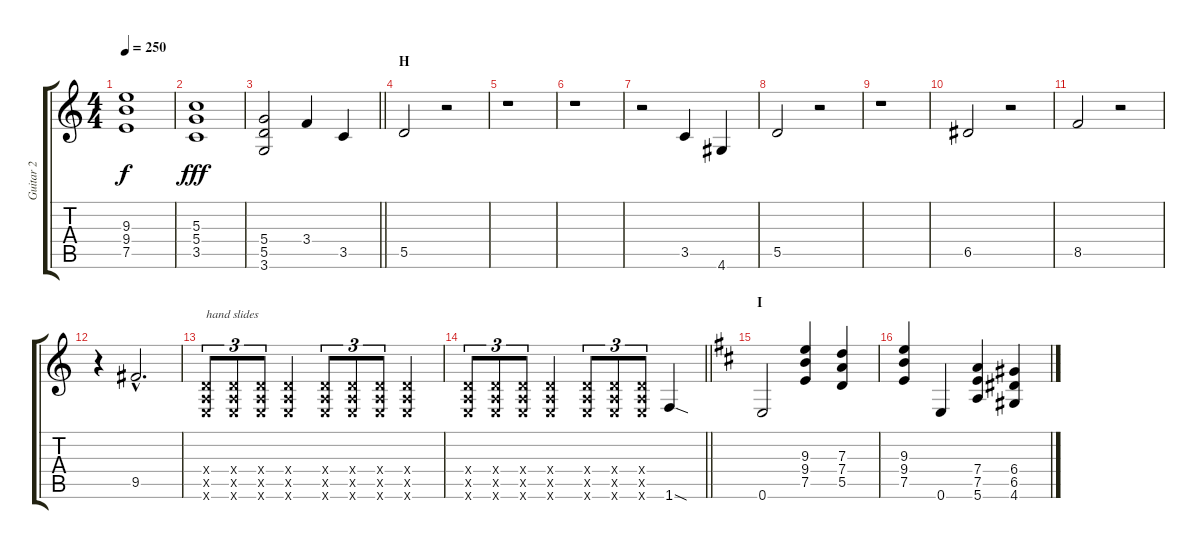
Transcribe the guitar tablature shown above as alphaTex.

\track ("Guitar 2" "Guitar 2") {instrument distortionguitar}
\staff {score tabs}
\tuning (E4 B3 G3 D3 A2 E2) {hide}
\ts (4 4)
\tempo 250
\clef g2
\ks c
(9.3{t} 9.4{t} 7.5{t}).1{dy f} |
(5.3 5.4 3.5).1{dy fff} |
\barLineRight lightlight
(5.4 5.5 3.6).2 3.4.4 3.5.4 |
\section ("" "H")
5.5.2 r.2 |
r.1 |
r.1 |
r.2 3.5.4 4.6.4 |
5.5.2 r.2 |
r.1 |
6.5.2 r.2 |
8.5.2 r.2 |
r.4 9.5{hac}.2{d} |
(0.4{x} 0.5{x} 0.6{x}).8{tu (3 2) txt "hand slides"} (0.4{x} 0.5{x} 0.6{x}).8{tu (3 2)} (0.4{x} 0.5{x} 0.6{x}).8{tu (3 2)} (0.4{x} 0.5{x} 0.6{x}).4 (0.4{x} 0.5{x} 0.6{x}).8{tu (3 2)} (0.4{x} 0.5{x} 0.6{x}).8{tu (3 2)} (0.4{x} 0.5{x} 0.6{x}).8{tu (3 2)} (0.4{x} 0.5{x} 0.6{x}).4 |
\barLineRight lightlight
(0.4{x} 0.5{x} 0.6{x}).8{tu (3 2)} (0.4{x} 0.5{x} 0.6{x}).8{tu (3 2)} (0.4{x} 0.5{x} 0.6{x}).8{tu (3 2)} (0.4{x} 0.5{x} 0.6{x}).4 (0.4{x} 0.5{x} 0.6{x}).8{tu (3 2)} (0.4{x} 0.5{x} 0.6{x}).8{tu (3 2)} (0.4{x} 0.5{x} 0.6{x}).8{tu (3 2)} 1.6{sod}.4 |
\section ("" "I")
\ks d
0.6.2 (9.3 9.4 7.5).4 (7.3 7.4 5.5).4 |
(9.3 9.4 7.5).4 0.6.4 (7.4 7.5 5.6).4 (6.4 6.5 4.6).4
